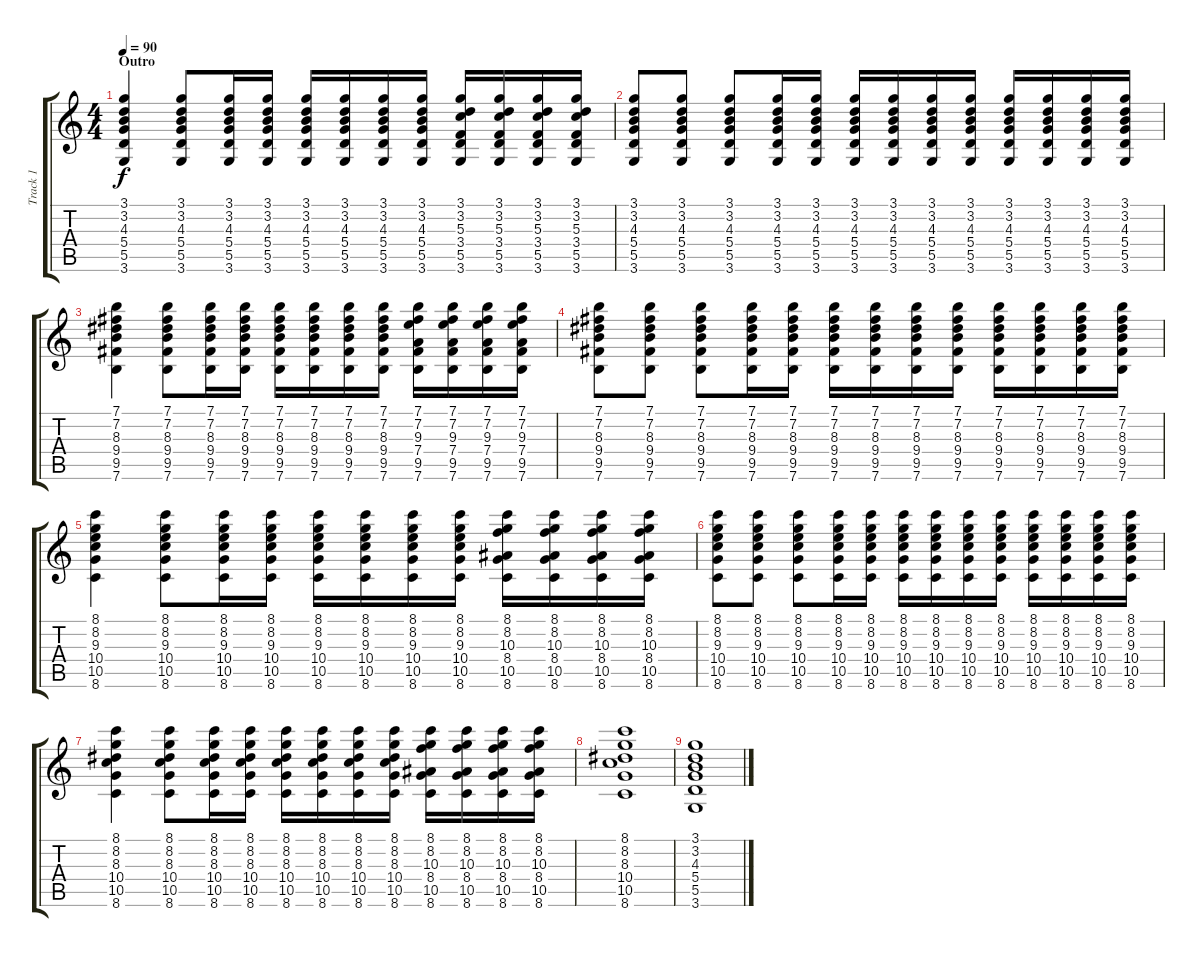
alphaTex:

\track ("Track 1" "Track 1") {instrument acousticguitarsteel}
\staff {score tabs}
\tuning (E4 B3 G3 D3 A2 E2) {hide}
\ts (4 4)
\section ("" "Outro")
\tempo 90
\clef g2
\ks c
(3.1 3.2 4.3 5.4 5.5 3.6).4{dy f beam Up} (3.1 3.2 4.3 5.4 5.5 3.6).8{beam Up} (3.1 3.2 4.3 5.4 5.5 3.6).16{beam Up} (3.1 3.2 4.3 5.4 5.5 3.6).16{beam Up} (3.1 3.2 4.3 5.4 5.5 3.6).16{beam Up} (3.1 3.2 4.3 5.4 5.5 3.6).16{beam Up} (3.1 3.2 4.3 5.4 5.5 3.6).16{beam Up} (3.1 3.2 4.3 5.4 5.5 3.6).16{beam Up} (3.1 3.2 5.3 3.4 5.5 3.6).16 (3.1 3.2 5.3 3.4 5.5 3.6).16 (3.1 3.2 5.3 3.4 5.5 3.6).16 (3.1 3.2 5.3 3.4 5.5 3.6).16 |
(3.1 3.2 4.3 5.4 5.5 3.6).8{beam Up} (3.1 3.2 4.3 5.4 5.5 3.6).8{beam Up} (3.1 3.2 4.3 5.4 5.5 3.6).8{beam Up} (3.1 3.2 4.3 5.4 5.5 3.6).16{beam Up} (3.1 3.2 4.3 5.4 5.5 3.6).16{beam Up} (3.1 3.2 4.3 5.4 5.5 3.6).16{beam Up} (3.1 3.2 4.3 5.4 5.5 3.6).16{beam Up} (3.1 3.2 4.3 5.4 5.5 3.6).16{beam Up} (3.1 3.2 4.3 5.4 5.5 3.6).16{beam Up} (3.1 3.2 4.3 5.4 5.5 3.6).16{beam Up} (3.1 3.2 4.3 5.4 5.5 3.6).16{beam Up} (3.1 3.2 4.3 5.4 5.5 3.6).16{beam Up} (3.1 3.2 4.3 5.4 5.5 3.6).16{beam Up} |
(7.1 7.2 8.3 9.4 9.5 7.6).4 (7.1 7.2 8.3 9.4 9.5 7.6).8 (7.1 7.2 8.3 9.4 9.5 7.6).16 (7.1 7.2 8.3 9.4 9.5 7.6).16 (7.1 7.2 8.3 9.4 9.5 7.6).16 (7.1 7.2 8.3 9.4 9.5 7.6).16 (7.1 7.2 8.3 9.4 9.5 7.6).16 (7.1 7.2 8.3 9.4 9.5 7.6).16 (7.1 7.2 9.3 7.4 9.5 7.6).16 (7.1 7.2 9.3 7.4 9.5 7.6).16 (7.1 7.2 9.3 7.4 9.5 7.6).16 (7.1 7.2 9.3 7.4 9.5 7.6).16 |
(7.1 7.2 8.3 9.4 9.5 7.6).8 (7.1 7.2 8.3 9.4 9.5 7.6).8 (7.1 7.2 8.3 9.4 9.5 7.6).8 (7.1 7.2 8.3 9.4 9.5 7.6).16 (7.1 7.2 8.3 9.4 9.5 7.6).16 (7.1 7.2 8.3 9.4 9.5 7.6).16 (7.1 7.2 8.3 9.4 9.5 7.6).16 (7.1 7.2 8.3 9.4 9.5 7.6).16 (7.1 7.2 8.3 9.4 9.5 7.6).16 (7.1 7.2 8.3 9.4 9.5 7.6).16 (7.1 7.2 8.3 9.4 9.5 7.6).16 (7.1 7.2 8.3 9.4 9.5 7.6).16 (7.1 7.2 8.3 9.4 9.5 7.6).16 |
(8.1 8.2 9.3 10.4 10.5 8.6).4 (8.1 8.2 9.3 10.4 10.5 8.6).8 (8.1 8.2 9.3 10.4 10.5 8.6).16 (8.1 8.2 9.3 10.4 10.5 8.6).16 (8.1 8.2 9.3 10.4 10.5 8.6).16 (8.1 8.2 9.3 10.4 10.5 8.6).16 (8.1 8.2 9.3 10.4 10.5 8.6).16 (8.1 8.2 9.3 10.4 10.5 8.6).16 (8.1 8.2 10.3 8.4 10.5 8.6).16 (8.1 8.2 10.3 8.4 10.5 8.6).16 (8.1 8.2 10.3 8.4 10.5 8.6).16 (8.1 8.2 10.3 8.4 10.5 8.6).16 |
(8.1 8.2 9.3 10.4 10.5 8.6).8 (8.1 8.2 9.3 10.4 10.5 8.6).8 (8.1 8.2 9.3 10.4 10.5 8.6).8 (8.1 8.2 9.3 10.4 10.5 8.6).16 (8.1 8.2 9.3 10.4 10.5 8.6).16 (8.1 8.2 9.3 10.4 10.5 8.6).16 (8.1 8.2 9.3 10.4 10.5 8.6).16 (8.1 8.2 9.3 10.4 10.5 8.6).16 (8.1 8.2 9.3 10.4 10.5 8.6).16 (8.1 8.2 9.3 10.4 10.5 8.6).16 (8.1 8.2 9.3 10.4 10.5 8.6).16 (8.1 8.2 9.3 10.4 10.5 8.6).16 (8.1 8.2 9.3 10.4 10.5 8.6).16 |
(8.1 8.2 8.3 10.4 10.5 8.6).4 (8.1 8.2 8.3 10.4 10.5 8.6).8 (8.1 8.2 8.3 10.4 10.5 8.6).16 (8.1 8.2 8.3 10.4 10.5 8.6).16 (8.1 8.2 8.3 10.4 10.5 8.6).16 (8.1 8.2 8.3 10.4 10.5 8.6).16 (8.1 8.2 8.3 10.4 10.5 8.6).16 (8.1 8.2 8.3 10.4 10.5 8.6).16 (8.1 8.2 10.3 8.4 10.5 8.6).16 (8.1 8.2 10.3 8.4 10.5 8.6).16 (8.1 8.2 10.3 8.4 10.5 8.6).16 (8.1 8.2 10.3 8.4 10.5 8.6).16 |
(8.1 8.2 8.3 10.4 10.5 8.6).1 |
(3.1 3.2 4.3 5.4 5.5 3.6).1
